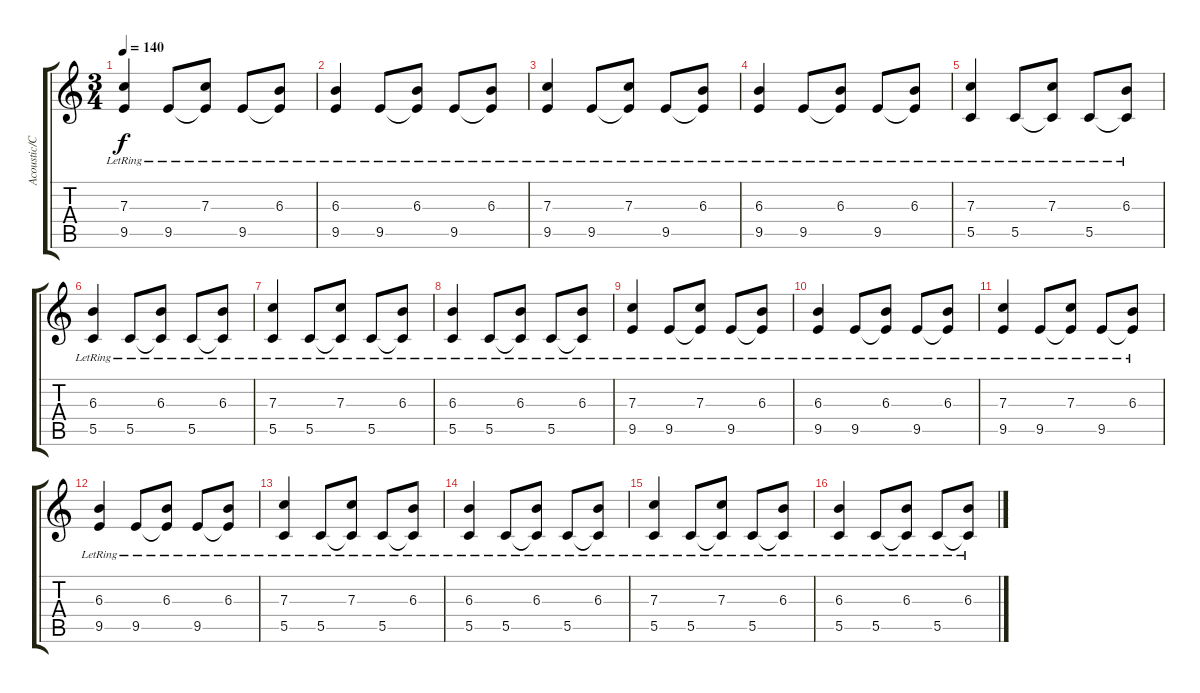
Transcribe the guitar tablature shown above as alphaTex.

\track ("Acoustic/Classical Guitar I" "Acoustic/C") {instrument acousticguitarnylon}
\staff {score tabs}
\tuning (D4 A3 F3 C3 G2 D2) {hide}
\ts (3 4)
\tempo 140
\clef g2
\ks c
(7.3{lr} 9.5{lr}).4{dy f} 9.5{lr}.8 (7.3{lr} 9.5{t}).8 9.5{lr}.8 (6.3{lr} 9.5{t}).8 |
(6.3{lr} 9.5{lr}).4 9.5{lr}.8 (6.3{lr} 9.5{t}).8 9.5{lr}.8 (6.3{lr} 9.5{t}).8 |
(7.3{lr} 9.5{lr}).4 9.5{lr}.8 (7.3{lr} 9.5{t}).8 9.5{lr}.8 (6.3{lr} 9.5{t}).8 |
(6.3{lr} 9.5{lr}).4 9.5{lr}.8 (6.3{lr} 9.5{t}).8 9.5{lr}.8 (6.3{lr} 9.5{t}).8 |
(7.3{lr} 5.5{lr}).4 5.5{lr}.8 (7.3{lr} 5.5{t}).8 5.5{lr}.8 (6.3{lr} 5.5{t}).8 |
(6.3{lr} 5.5{lr}).4 5.5{lr}.8 (6.3{lr} 5.5{t}).8 5.5{lr}.8 (6.3{lr} 5.5{t}).8 |
(7.3{lr} 5.5{lr}).4 5.5{lr}.8 (7.3{lr} 5.5{t}).8 5.5{lr}.8 (6.3{lr} 5.5{t}).8 |
(6.3{lr} 5.5{lr}).4 5.5{lr}.8 (6.3{lr} 5.5{t}).8 5.5{lr}.8 (6.3{lr} 5.5{t}).8 |
(7.3{lr} 9.5{lr}).4 9.5{lr}.8 (7.3{lr} 9.5{t}).8 9.5{lr}.8 (6.3{lr} 9.5{t}).8 |
(6.3{lr} 9.5{lr}).4 9.5{lr}.8 (6.3{lr} 9.5{t}).8 9.5{lr}.8 (6.3{lr} 9.5{t}).8 |
(7.3{lr} 9.5{lr}).4 9.5{lr}.8 (7.3{lr} 9.5{t}).8 9.5{lr}.8 (6.3{lr} 9.5{t}).8 |
(6.3{lr} 9.5{lr}).4 9.5{lr}.8 (6.3{lr} 9.5{t}).8 9.5{lr}.8 (6.3{lr} 9.5{t}).8 |
(7.3{lr} 5.5{lr}).4 5.5{lr}.8 (7.3{lr} 5.5{t}).8 5.5{lr}.8 (6.3{lr} 5.5{t}).8 |
(6.3{lr} 5.5{lr}).4 5.5{lr}.8 (6.3{lr} 5.5{t}).8 5.5{lr}.8 (6.3{lr} 5.5{t}).8 |
(7.3{lr} 5.5{lr}).4 5.5{lr}.8 (7.3{lr} 5.5{t}).8 5.5{lr}.8 (6.3{lr} 5.5{t}).8 |
(6.3{lr} 5.5{lr}).4 5.5{lr}.8 (6.3{lr} 5.5{t}).8 5.5{lr}.8 (6.3{lr} 5.5{t}).8
